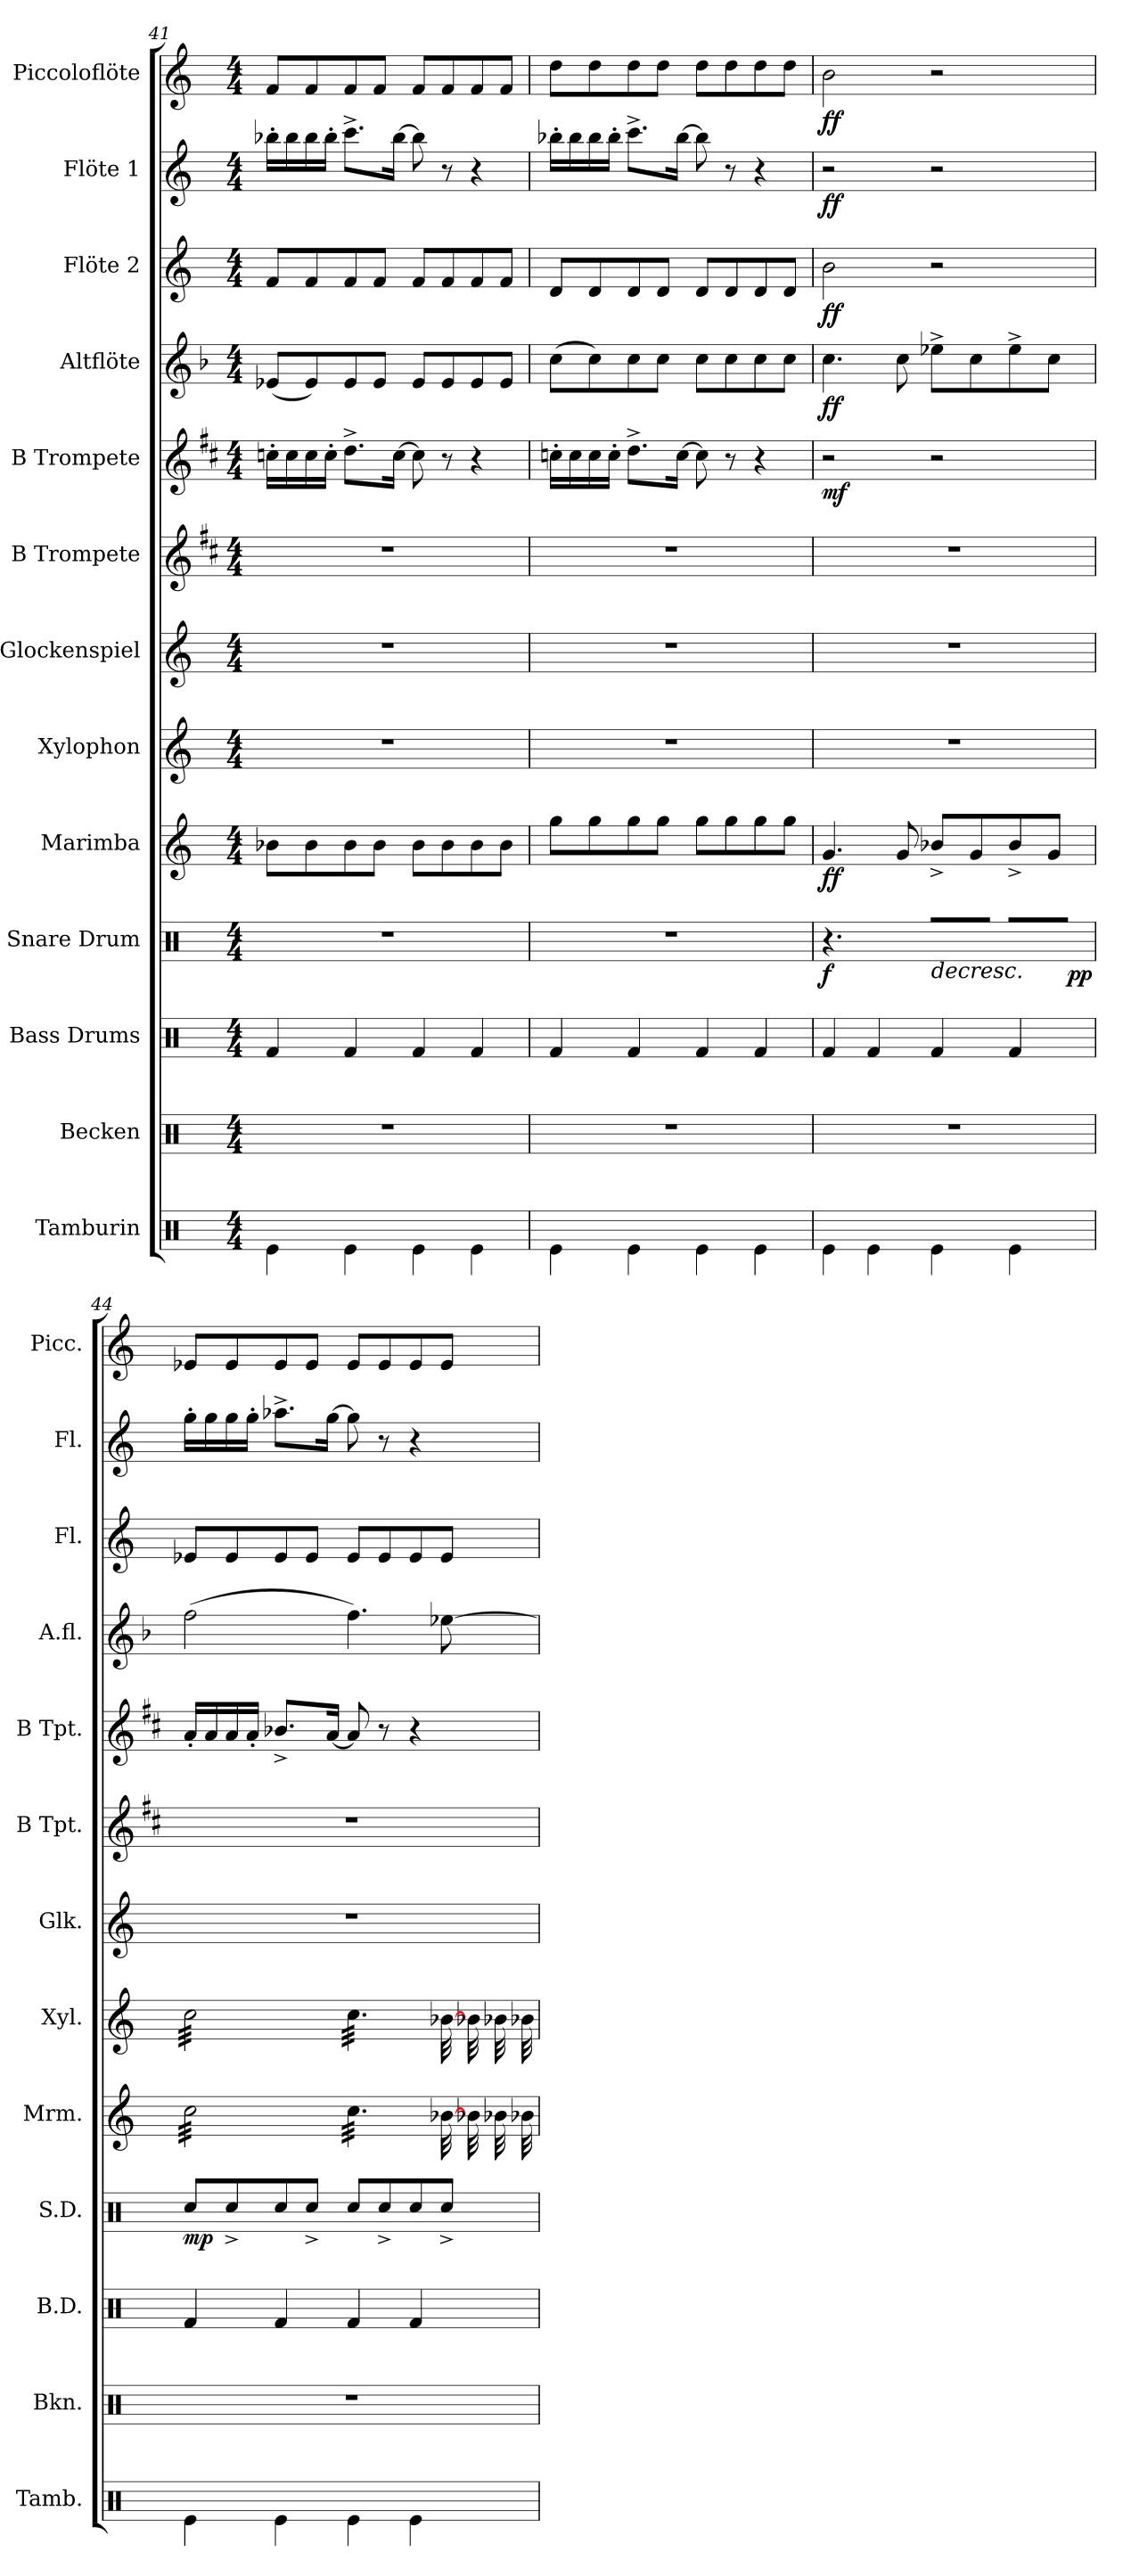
**kern	**kern	**kern	**kern	**dynam	**kern	**dynam	**kern	**kern	**kern	**kern	**dynam	**kern	**dynam	**kern	**dynam	**kern	**dynam	**kern	**dynam
*part13	*part12	*part11	*part10	*part10	*part9	*part9	*part8	*part7	*part6	*part5	*part5	*part4	*part4	*part3	*part3	*part2	*part2	*part1	*part1
*staff13	*staff12	*staff11	*staff10	*staff10	*staff9	*staff9	*staff8	*staff7	*staff6	*staff5	*staff5	*staff4	*staff4	*staff3	*staff3	*staff2	*staff2	*staff1	*staff1
*I"Tamburin	*I"Becken	*I"Bass Drums	*I"Snare Drum	*	*I"Marimba	*	*I"Xylophon	*I"Glockenspiel	*I"B Trompete	*I"B Trompete	*	*I"Altflöte	*	*I"Flöte 2	*	*I"Flöte 1	*	*I"Piccoloflöte	*
*I'Tamb.	*I'Bkn.	*I'B.D.	*I'S.D.	*	*I'Mrm.	*	*I'Xyl.	*I'Glk.	*I'B Tpt.	*I'B Tpt.	*	*I'A.fl.	*	*I'Fl.	*	*I'Fl.	*	*I'Picc.	*
!!LO:PB:g=z
*clefX	*clefX	*clefX	*clefX	*	*clefG2	*	*clefG2	*clefG2	*clefG2	*clefG2	*	*clefG2	*	*clefG2	*	*clefG2	*	*clefG2	*
*	*	*	*	*	*	*	*ITrd-7c-12	*ITrd-14c-24	*ITrd1c2	*ITrd1c2	*	*ITrd3c5	*	*	*	*	*	*ITrd-7c-12	*
*k[]	*k[]	*k[]	*k[]	*	*k[]	*	*k[]	*k[]	*k[]	*k[]	*	*k[]	*	*k[]	*	*k[]	*	*k[]	*
*M4/4	*M4/4	*M4/4	*M4/4	*	*M4/4	*	*M4/4	*M4/4	*M4/4	*M4/4	*	*M4/4	*	*M4/4	*	*M4/4	*	*M4/4	*
=41	=41	=41	=41	=41	=41	=41	=41	=41	=41	=41	=41	=41	=41	=41	=41	=41	=41	=41	=41
4Re\	1r	4Rf/	1r	.	8b-X\L	.	1r	1r	1r	16b-X'\LL	.	(8B-X/L	.	8f/L	.	16bb-X'\LL	.	8ff/L	.
.	.	.	.	.	.	.	.	.	.	16b-\	.	.	.	.	.	16bb-\	.	.	.
.	.	.	.	.	8b-\	.	.	.	.	16b-\	.	8B-/)	.	8f/	.	16bb-\	.	8ff/	.
.	.	.	.	.	.	.	.	.	.	16b-'\JJ	.	.	.	.	.	16bb-'\JJ	.	.	.
4Re\	.	4Rf/	.	.	8b-\	.	.	.	.	8.cc^\L	.	8B-/	.	8f/	.	8.ccc^\L	.	8ff/	.
.	.	.	.	.	8b-\J	.	.	.	.	.	.	8B-/J	.	8f/J	.	.	.	8ff/J	.
.	.	.	.	.	.	.	.	.	.	[16b-\Jk	.	.	.	.	.	[16bb-\Jk	.	.	.
4Re\	.	4Rf/	.	.	8b-\L	.	.	.	.	8b-\]	.	8B-/L	.	8f/L	.	8bb-\]	.	8ff/L	.
.	.	.	.	.	8b-\	.	.	.	.	8r	.	8B-/	.	8f/	.	8r	.	8ff/	.
4Re\	.	4Rf/	.	.	8b-\	.	.	.	.	4r	.	8B-/	.	8f/	.	4r	.	8ff/	.
.	.	.	.	.	8b-\J	.	.	.	.	.	.	8B-/J	.	8f/J	.	.	.	8ff/J	.
=42	=42	=42	=42	=42	=42	=42	=42	=42	=42	=42	=42	=42	=42	=42	=42	=42	=42	=42	=42
4Re\	1r	4Rf/	1r	.	8gg\L	.	1r	1r	1r	16b-X'\LL	.	(8g\L	.	8d/L	.	16bb-X'\LL	.	8ddd\L	.
.	.	.	.	.	.	.	.	.	.	16b-\	.	.	.	.	.	16bb-\	.	.	.
.	.	.	.	.	8gg\	.	.	.	.	16b-\	.	8g\)	.	8d/	.	16bb-\	.	8ddd\	.
.	.	.	.	.	.	.	.	.	.	16b-'\JJ	.	.	.	.	.	16bb-'\JJ	.	.	.
4Re\	.	4Rf/	.	.	8gg\	.	.	.	.	8.cc^\L	.	8g\	.	8d/	.	8.ccc^\L	.	8ddd\	.
.	.	.	.	.	8gg\J	.	.	.	.	.	.	8g\J	.	8d/J	.	.	.	8ddd\J	.
.	.	.	.	.	.	.	.	.	.	[16b-\Jk	.	.	.	.	.	[16bb-\Jk	.	.	.
4Re\	.	4Rf/	.	.	8gg\L	.	.	.	.	8b-\]	.	8g\L	.	8d/L	.	8bb-\]	.	8ddd\L	.
.	.	.	.	.	8gg\	.	.	.	.	8r	.	8g\	.	8d/	.	8r	.	8ddd\	.
4Re\	.	4Rf/	.	.	8gg\	.	.	.	.	4r	.	8g\	.	8d/	.	4r	.	8ddd\	.
.	.	.	.	.	8gg\J	.	.	.	.	.	.	8g\J	.	8d/J	.	.	.	8ddd\J	.
=43	=43	=43	=43	=43	=43	=43	=43	=43	=43	=43	=43	=43	=43	=43	=43	=43	=43	=43	=43
!	!	!	!	!LO:DY:b	!	!LO:DY:b	!	!	!	!	!LO:DY:b	!	!LO:DY:b	!	!LO:DY:b	!	!LO:DY:b	!	!LO:DY:b
4Re\	1r	4Rf/	4.r	f	4.g/	ff	1r	1r	1r	2r	mf	4.g\	ff	2b\	ff	2r	ff	2bb\	ff
4Re\	.	4Rf/	.	.	.	.	.	.	.	.	.	.	.	.	.	.	.	.	.
.	.	.	8R/	.	8g/	.	.	.	.	.	.	8g\	.	.	.	.	.	.	.
!	!	!	!	!LO:HP:b	!	!	!	!	!	!	!	!	!	!	!	!	!	!	!
4Re\	.	4Rf/	16R/LL	>	8b-X^/L	.	.	.	.	2r	.	8b-X^\L	.	2r	.	2r	.	2r	.
.	.	.	16R/	.	.	.	.	.	.	.	.	.	.	.	.	.	.	.	.
.	.	.	16R/	.	8g/	.	.	.	.	.	.	8g\	.	.	.	.	.	.	.
.	.	.	16R/JJ	.	.	.	.	.	.	.	.	.	.	.	.	.	.	.	.
4Re\	.	4Rf/	16R/LL	.	8b-^/	.	.	.	.	.	.	8b-^\	.	.	.	.	.	.	.
.	.	.	16R/	.	.	.	.	.	.	.	.	.	.	.	.	.	.	.	.
.	.	.	16R/	.	8g/J	.	.	.	.	.	.	8g\J	.	.	.	.	.	.	.
!	!	!	!	!LO:DY:b	!	!	!	!	!	!	!	!	!	!	!	!	!	!	!
.	.	.	16R/JJ	pp	.	.	.	.	.	.	.	.	.	.	.	.	.	.	.
.	.	.	.	]	.	.	.	.	.	.	.	.	.	.	.	.	.	.	.
!!LO:PB:g=z
=44	=44	=44	=44	=44	=44	=44	=44	=44	=44	=44	=44	=44	=44	=44	=44	=44	=44	=44	=44
!	!	!	!	!LO:DY:b	!	!	!	!	!	!	!	!	!	!	!	!	!	!	!
*	*	*	*	*	*tremolo	*	*	*	*	*	*	*	*	*	*	*	*	*	*
*	*	*	*	*	*	*	*tremolo	*	*	*	*	*	*	*	*	*	*	*	*
4Re\	1r	4Rf/	8Rcc/L	mp	(32cc\LLL	.	(32ccc\LLL	1r	1r	16g'/LL	.	(2cc\	.	8e-X/L	.	16gg'\LL	.	8ee-X/L	.
.	.	.	.	.	(32cc\	.	(32ccc\	.	.	.	.	.	.	.	.	.	.	.	.
.	.	.	.	.	(32cc\	.	(32ccc\	.	.	16g/	.	.	.	.	.	16gg\	.	.	.
.	.	.	.	.	(32cc\	.	(32ccc\	.	.	.	.	.	.	.	.	.	.	.	.
.	.	.	8Rcc^/	.	(32cc\	.	(32ccc\	.	.	16g/	.	.	.	8e-/	.	16gg\	.	8ee-/	.
.	.	.	.	.	(32cc\	.	(32ccc\	.	.	.	.	.	.	.	.	.	.	.	.
.	.	.	.	.	(32cc\	.	(32ccc\	.	.	16g'/JJ	.	.	.	.	.	16gg'\JJ	.	.	.
.	.	.	.	.	(32cc\	.	(32ccc\	.	.	.	.	.	.	.	.	.	.	.	.
4Re\	.	4Rf/	8Rcc/	.	(32cc\	.	(32ccc\	.	.	8.a-X^/L	.	.	.	8e-/	.	8.aa-X^\L	.	8ee-/	.
.	.	.	.	.	(32cc\	.	(32ccc\	.	.	.	.	.	.	.	.	.	.	.	.
.	.	.	.	.	(32cc\	.	(32ccc\	.	.	.	.	.	.	.	.	.	.	.	.
.	.	.	.	.	(32cc\	.	(32ccc\	.	.	.	.	.	.	.	.	.	.	.	.
.	.	.	8Rcc^/J	.	(32cc\	.	(32ccc\	.	.	.	.	.	.	8e-/J	.	.	.	8ee-/J	.
.	.	.	.	.	(32cc\	.	(32ccc\	.	.	.	.	.	.	.	.	.	.	.	.
.	.	.	.	.	(32cc\	.	(32ccc\	.	.	[16g/Jk	.	.	.	.	.	[16gg\Jk	.	.	.
.	.	.	.	.	(32cc\JJJ	.	(32ccc\JJJ	.	.	.	.	.	.	.	.	.	.	.	.
4Re\	.	4Rf/	8Rcc/L	.	32cc\)LLL	.	32ccc\)LLL	.	.	8g/]	.	4.cc\)	.	8e-/L	.	8gg\]	.	8ee-/L	.
.	.	.	.	.	32cc\)	.	32ccc\)	.	.	.	.	.	.	.	.	.	.	.	.
.	.	.	.	.	32cc\)	.	32ccc\)	.	.	.	.	.	.	.	.	.	.	.	.
.	.	.	.	.	32cc\)	.	32ccc\)	.	.	.	.	.	.	.	.	.	.	.	.
.	.	.	8Rcc^/	.	32cc\)	.	32ccc\)	.	.	8r	.	.	.	8e-/	.	8r	.	8ee-/	.
.	.	.	.	.	32cc\)	.	32ccc\)	.	.	.	.	.	.	.	.	.	.	.	.
.	.	.	.	.	32cc\)	.	32ccc\)	.	.	.	.	.	.	.	.	.	.	.	.
.	.	.	.	.	32cc\)	.	32ccc\)	.	.	.	.	.	.	.	.	.	.	.	.
4Re\	.	4Rf/	8Rcc/	.	32cc\)	.	32ccc\)	.	.	4r	.	.	.	8e-/	.	4r	.	8ee-/	.
.	.	.	.	.	32cc\)	.	32ccc\)	.	.	.	.	.	.	.	.	.	.	.	.
.	.	.	.	.	32cc\)	.	32ccc\)	.	.	.	.	.	.	.	.	.	.	.	.
.	.	.	.	.	32cc\)JJJ	.	32ccc\)JJJ	.	.	.	.	.	.	.	.	.	.	.	.
.	.	.	8Rcc^/J	.	[32b-X\	.	[32bb-X\	.	.	.	.	[8b-X\	.	8e-/J	.	.	.	8ee-/J	.
.	.	.	.	.	32b-X\	.	32bb-X\	.	.	.	.	.	.	.	.	.	.	.	.
.	.	.	.	.	32b-X\	.	32bb-X\	.	.	.	.	.	.	.	.	.	.	.	.
.	.	.	.	.	32b-X\	.	32bb-X\	.	.	.	.	.	.	.	.	.	.	.	.
*	*	*	*	*	*	*	*Xtremolo	*	*	*	*	*	*	*	*	*	*	*	*
*	*	*	*	*	*Xtremolo	*	*	*	*	*	*	*	*	*	*	*	*	*	*
=	=	=	=	=	=	=	=	=	=	=	=	=	=	=	=	=	=	=	=
*-	*-	*-	*-	*-	*-	*-	*-	*-	*-	*-	*-	*-	*-	*-	*-	*-	*-	*-	*-
